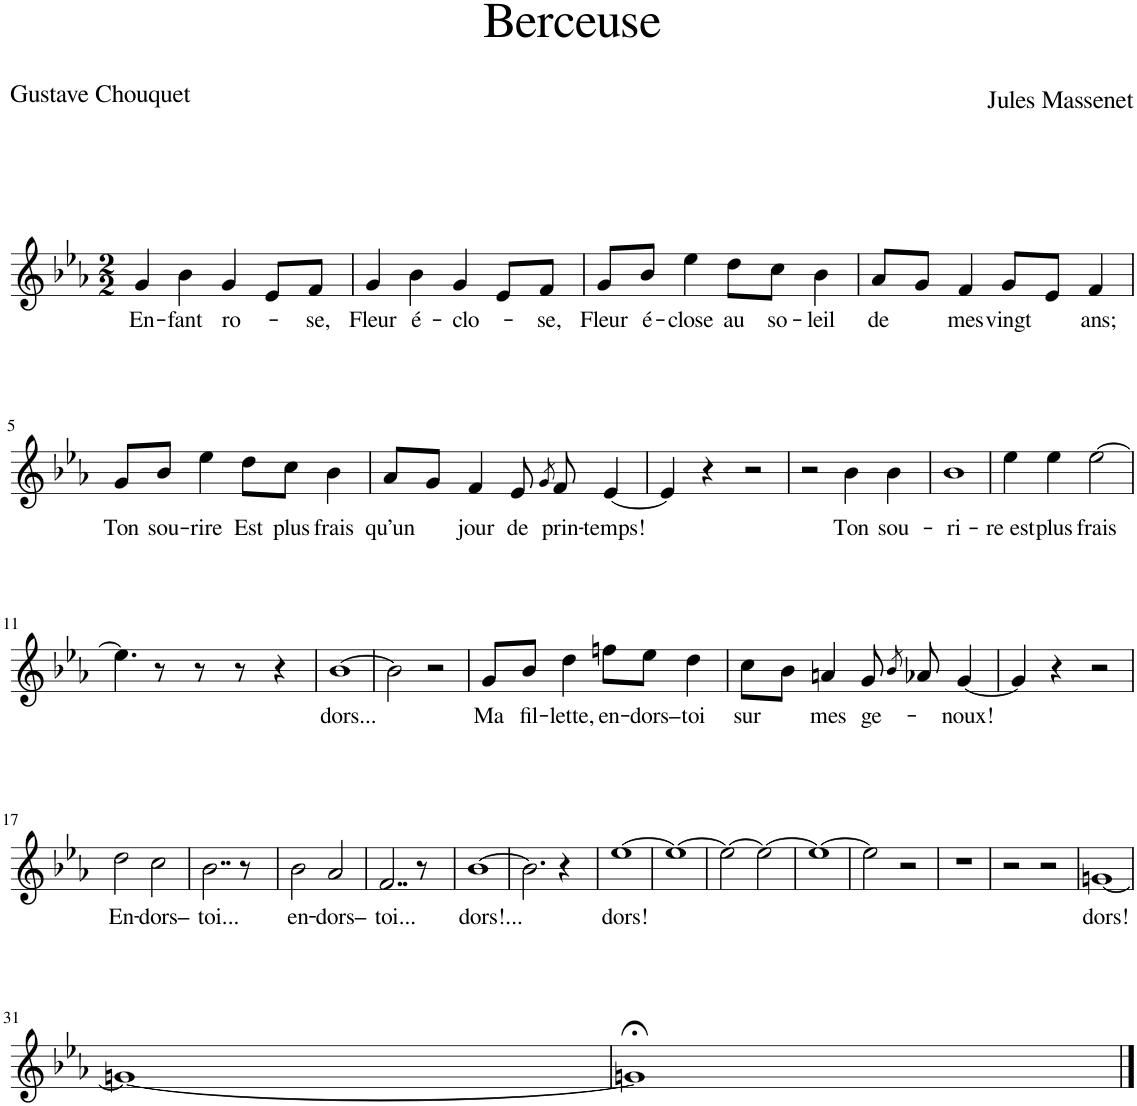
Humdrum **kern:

**kern	**text
*part1	*part1
*staff1	*staff1
*I"Piano	*
*I'Pno	*
*clefG2	*
*k[b-e-a-]	*
*M2/2	*
=1	=1
!	!LO:LY:b
4g/	En-
!	!LO:LY:b
4b-\	-fant
!	!LO:LY:b
4g/	ro-
8e-/L	.
!	!LO:LY:b
8f/J	-se,
=2	=2
!	!LO:LY:b
4g/	Fleur
!	!LO:LY:b
4b-\	é-
!	!LO:LY:b
4g/	-clo-
8e-/L	.
!	!LO:LY:b
8f/J	-se,
=3	=3
!	!LO:LY:b
8g/L	Fleur
!	!LO:LY:b
8b-/J	é-
!	!LO:LY:b
4ee-\	-close
!	!LO:LY:b
8dd\L	au
!	!LO:LY:b
8cc\J	so-
!	!LO:LY:b
4b-\	-leil
=4	=4
!	!LO:LY:b
8a-/L	de
8g/J	.
!	!LO:LY:b
4f/	mes
!	!LO:LY:b
8g/L	vingt
8e-/J	.
!	!LO:LY:b
4f/	ans;
!!LO:LB:g=z
=5	=5
!	!LO:LY:b
8g/L	Ton
!	!LO:LY:b
8b-/J	sou-
!	!LO:LY:b
4ee-\	-rire
!	!LO:LY:b
8dd\L	Est
!	!LO:LY:b
8cc\J	plus
!	!LO:LY:b
4b-\	frais
=6	=6
!	!LO:LY:b
8a-/L	qu’un
8g/J	.
!	!LO:LY:b
4f/	jour
!	!LO:LY:b
8e-/	de
8qg/	.
!	!LO:LY:b
8f/	prin-
!	!LO:LY:b
[4e-/	-temps!
=7	=7
4e-/]	.
4r	.
2r	.
=8	=8
2r	.
!	!LO:LY:b
4b-\	Ton
!	!LO:LY:b
4b-\	sou-
=9	=9
!	!LO:LY:b
1b-	-ri-
=10	=10
!	!LO:LY:b
4ee-\	-re est
!	!LO:LY:b
4ee-\	plus
!	!LO:LY:b
[2ee-\	frais
!!LO:LB:g=z
=11	=11
4.ee-\]	.
8r	.
8r	.
8r	.
4r	.
=12	=12
!	!LO:LY:b
[1b-	dors...
=13	=13
2b-\]	.
2r	.
=14	=14
!	!LO:LY:b
8g/L	Ma
!	!LO:LY:b
8b-/J	fil-
!	!LO:LY:b
4dd\	-lette,
!	!LO:LY:b
8ffn\L	en-
!	!LO:LY:b
8ee-\J	-dors–
!	!LO:LY:b
4dd\	toi
=15	=15
!	!LO:LY:b
8cc\L	sur
8b-\J	.
!	!LO:LY:b
4an/	mes
!	!LO:LY:b
8g/	ge-
8qb-/	.
8a-X/	.
!	!LO:LY:b
[4g/	noux!
=16	=16
4g/]	.
4r	.
2r	.
!!LO:LB:g=z
=17	=17
!	!LO:LY:b
2dd\	En-
!	!LO:LY:b
2cc\	-dors–
=18	=18
!	!LO:LY:b
2..b-\	toi...
8r	.
=19	=19
!	!LO:LY:b
2b-\	en-
!	!LO:LY:b
2a-/	-dors–
=20	=20
!	!LO:LY:b
2..f/	toi...
8r	.
=21	=21
!	!LO:LY:b
[1b-	dors!...
=22	=22
2.b-\]	.
4r	.
=23	=23
!	!LO:LY:b
[1ee-	dors!
=24	=24
1ee-_	.
=25	=25
2ee-\_	.
2ee-\_	.
=26	=26
1ee-_	.
=27	=27
2ee-\]	.
2r	.
=28	=28
1r	.
=29	=29
2r	.
2r	.
=30	=30
!	!LO:LY:b
[1gn	dors!
!!LO:LB:g=z
=31	=31
1gn_	.
=32	=32
1gn;<]	.
==	==
*-	*-
